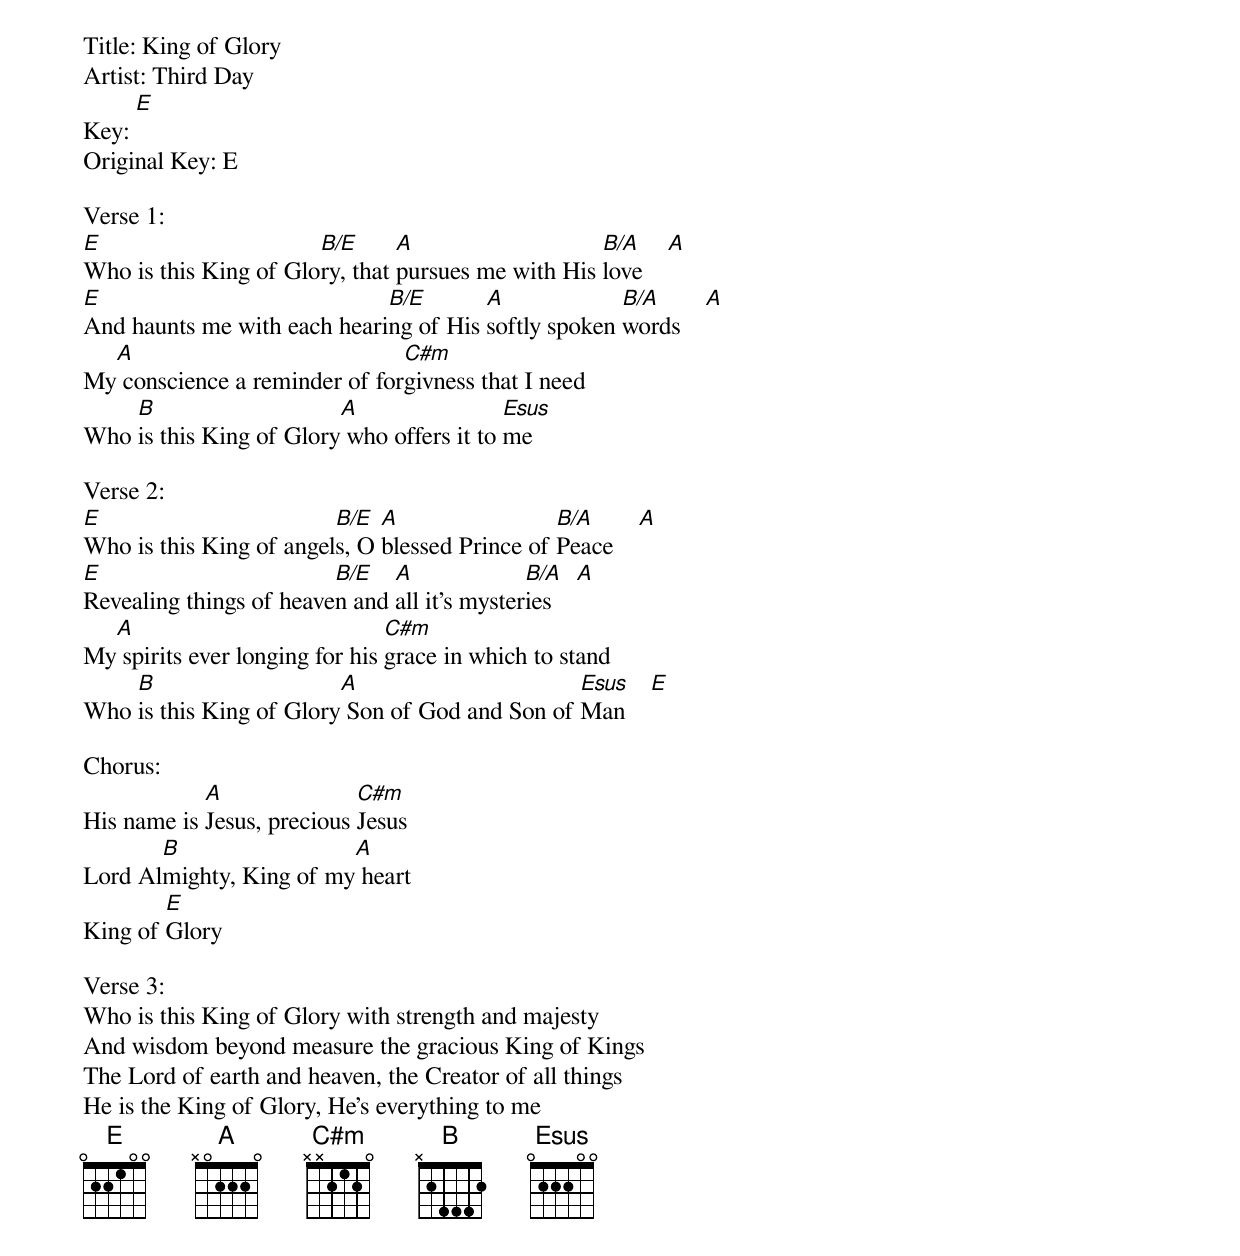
Title: King of Glory
Artist: Third Day
Key: [E]
Original Key: E

Verse 1:
[E]Who is this King of Glo[B/E]ry, that [A]pursues me with His [B/A]love    [A]
[E]And haunts me with each heari[B/E]ng of His [A]softly spoken [B/A]words    [A]
My[A] conscience a reminder of for[C#m]givness that I need
Who [B]is this King of Glory[A] who offers it to [Esus]me

Verse 2:
[E]Who is this King of angel[B/E]s, O [A]blessed Prince of [B/A]Peace    [A]
[E]Revealing things of heave[B/E]n and [A]all it's myster[B/A]ies    [A]
My[A] spirits ever longing for his [C#m]grace in which to stand
Who [B]is this King of Glory[A] Son of God and Son of [Esus]Man    [E]

Chorus:
His name is [A]Jesus, precious [C#m]Jesus
Lord Al[B]mighty, King of my[A] heart
King of [E]Glory

Verse 3:
Who is this King of Glory with strength and majesty
And wisdom beyond measure the gracious King of Kings
The Lord of earth and heaven, the Creator of all things
He is the King of Glory, He's everything to me
